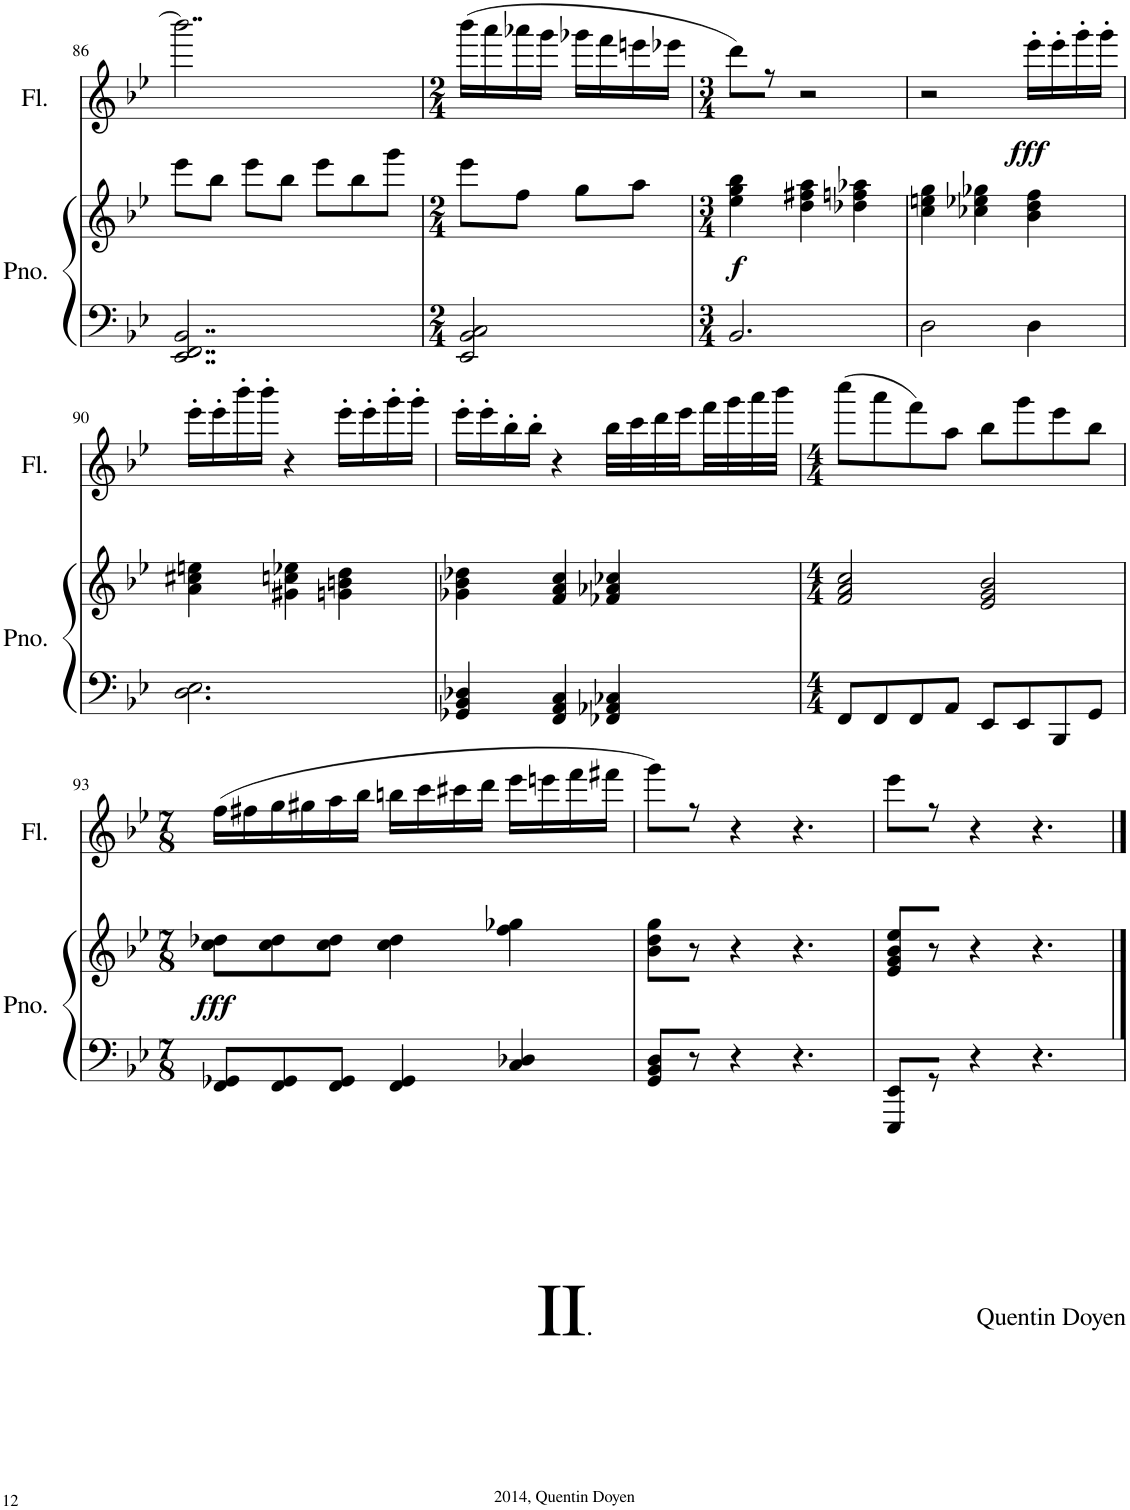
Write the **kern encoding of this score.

**kern	**kern	**dynam	**kern	**dynam
*part2	*part2	*part2	*part1	*part1
*staff3	*staff2	*staff2/3	*staff1	*staff1
*I"Piano	*	*	*I"Flute	*
*I'Pno.	*	*	*I'Fl.	*
!!LO:PB:g=z
*clefF4	*clefG2	*	*clefG2	*
*k[b-e-]	*k[b-e-]	*	*k[b-e-]	*
*M7/8	*M7/8	*	*M7/8	*
=86	=86	=86	=86	=86
2..EE-/ 2..FF/ 2..BB-/	8eee-\L	.	2..bbb-\]	.
.	8bb-\J	.	.	.
.	8eee-\L	.	.	.
.	8bb-\J	.	.	.
.	8eee-\L	.	.	.
.	8bb-\	.	.	.
.	8ggg\J	.	.	.
=87	=87	=87	=87	=87
*M2/4	*M2/4	*	*M2/4	*
2EE-/ 2BB-/ 2C/	8eee-\L	.	(16bbb-\LL	.
.	.	.	16aaa\	.
.	8ff\J	.	16aaa-X\	.
.	.	.	16ggg\JJ	.
.	8gg\L	.	16ggg-X\LL	.
.	.	.	16fff\	.
.	8aa\J	.	16eeen\	.
.	.	.	16eee-X\JJ	.
=88	=88	=88	=88	=88
*M3/4	*M3/4	*	*M3/4	*
!	!	!LO:DY:b	!	!
2.BB-/	4ee-\ 4gg\ 4bb-\	f	8ddd\L)	.
.	.	.	8r	.
.	4dd\ 4ff#X\ 4aa\	.	2r	.
.	4dd-X\ 4ffn\ 4aa-X\	.	.	.
=89	=89	=89	=89	=89
2D\	4cc\ 4een\ 4gg\	.	2r	.
.	4cc-X\ 4ee-X\ 4gg-X\	.	.	.
!	!	!	!	!LO:DY:b
4D\	4b-\ 4dd\ 4ff\	.	16eee-'\LL	fff
.	.	.	16eee-'\	.
.	.	.	16ggg'\	.
.	.	.	16ggg'\JJ	.
!!LO:LB:g=z
=90	=90	=90	=90	=90
2.D\ 2.E-\	4a\ 4cc#X\ 4een\	.	16eee-'\LL	.
.	.	.	16eee-'\	.
.	.	.	16bbb-'\	.
.	.	.	16bbb-'\JJ	.
.	4g#X\ 4ccn\ 4ee-X\	.	4r	.
.	4gn\ 4bn\ 4dd\	.	16eee-'\LL	.
.	.	.	16eee-'\	.
.	.	.	16ggg'\	.
.	.	.	16ggg'\JJ	.
=91	=91	=91	=91	=91
4GG-X/ 4BB-/ 4D-X/	4g-X\ 4b-\ 4dd-X\	.	16eee-'\LL	.
.	.	.	16eee-'\	.
.	.	.	16bb-'\	.
.	.	.	16bb-'\JJ	.
4FF/ 4AA/ 4C/	4f/ 4a/ 4cc/	.	4r	.
4FF-X/ 4AA-X/ 4C-X/	4f-X/ 4a-X/ 4cc-X/	.	32bb-\LLL	.
.	.	.	32ccc\	.
.	.	.	32ddd\	.
.	.	.	32eee-\	.
.	.	.	32fff\	.
.	.	.	32ggg\	.
.	.	.	32aaa\	.
.	.	.	32bbb-\JJJ	.
=92	=92	=92	=92	=92
*M4/4	*M4/4	*	*M4/4	*
8FF/L	2f/ 2a/ 2cc/	.	(8cccc\L	.
8FF/	.	.	8aaa\	.
8FF/	.	.	8fff\)	.
8AA/J	.	.	8aa\J	.
8EE-/L	2e-/ 2g/ 2b-/	.	8bb-\L	.
8EE-/	.	.	8ggg\	.
8BBB-/	.	.	8eee-\	.
8GG/J	.	.	8bb-\J	.
!!LO:LB:g=z
=93	=93	=93	=93	=93
*M7/8	*M7/8	*	*M7/8	*
!	!	!LO:DY:b	!	!
8FF/ 8GG-X/L	8cc\ 8dd-X\L	fff	(16ff\LL	.
.	.	.	16ff#X\	.
8FF/ 8GG-/	8cc\ 8dd-\	.	16gg\	.
.	.	.	16gg#X\	.
8FF/ 8GG-/J	8cc\ 8dd-\J	.	16aa\	.
.	.	.	16bb-\JJ	.
4FF/ 4GG-/	4cc\ 4dd-\	.	16bbn\LL	.
.	.	.	16ccc\	.
.	.	.	16ccc#X\	.
.	.	.	16ddd\JJ	.
4C/ 4D-X/	4ff\ 4gg-X\	.	16eee-\LL	.
.	.	.	16eeen\	.
.	.	.	16fff\	.
.	.	.	16fff#X\JJ	.
=94	=94	=94	=94	=94
8GG/ 8BB-/ 8D/L	8b-\ 8dd\ 8gg\L	.	8ggg\L)	.
8r	8r	.	8r	.
4r	4r	.	4r	.
4.r	4.r	.	4.r	.
=95	=95	=95	=95	=95
8EEE-/ 8EE-/L	8e-/ 8g/ 8b-/ 8ee-/L	.	8eee-\L	.
8r	8r	.	8r	.
4r	4r	.	4r	.
4.r	4.r	.	4.r	.
==	==	==	==	==
*-	*-	*-	*-	*-
